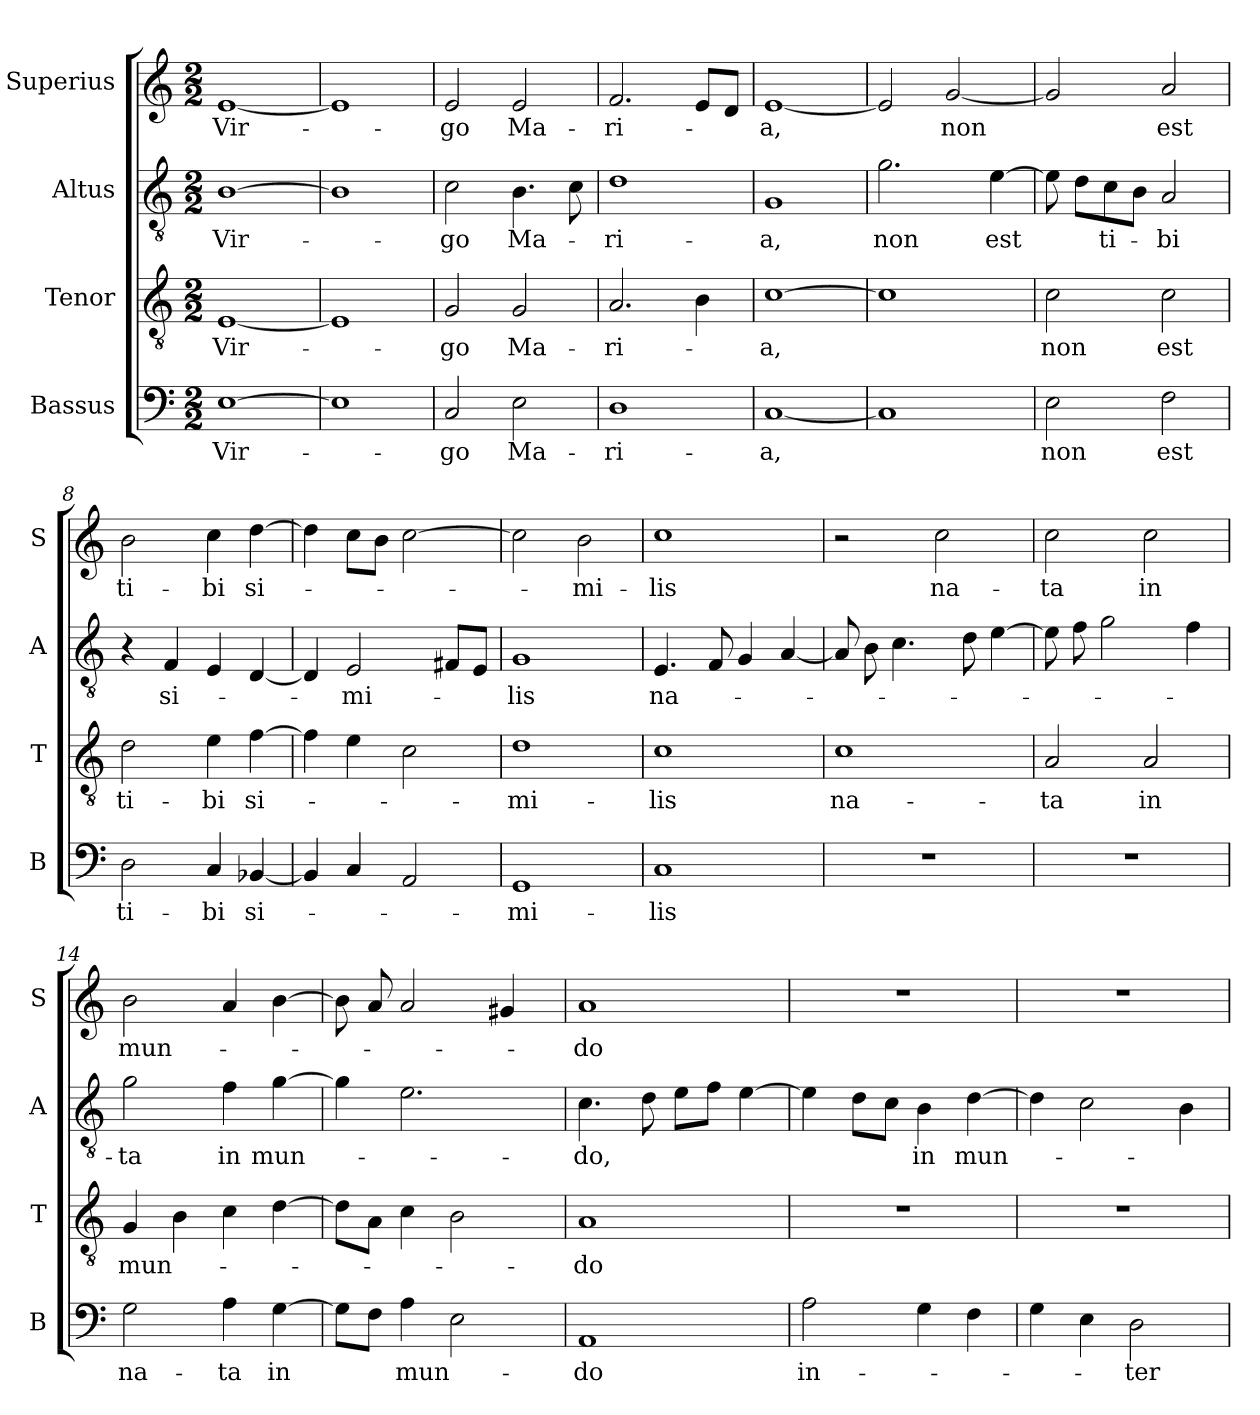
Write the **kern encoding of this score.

**kern	**text	**kern	**text	**kern	**text	**kern	**text
*part4	*part4	*part3	*part3	*part2	*part2	*part1	*part1
*staff4	*staff4	*staff3	*staff3	*staff2	*staff2	*staff1	*staff1
*I"Bassus	*	*I"Tenor	*	*I"Altus	*	*I"Superius	*
*I'B	*	*I'T	*	*I'A	*	*I'S	*
*clefF4	*	*clefGv2	*	*clefGv2	*	*clefG2	*
*k[]	*	*k[]	*	*k[]	*	*k[]	*
*C:	*	*C:	*	*C:	*	*C:	*
*M2/2	*	*M2/2	*	*M2/2	*	*M2/2	*
=1	=1	=1	=1	=1	=1	=1	=1
[1E	Vir-	[1E	Vir-	[1B	Vir-	[1e	Vir-
=2	=2	=2	=2	=2	=2	=2	=2
1E]	.	1E]	.	1B]	.	1e]	.
=3	=3	=3	=3	=3	=3	=3	=3
2C	-go	2G	-go	2c	-go	2e	-go
2E	Ma-	2G	Ma-	4.B	Ma-	2e	Ma-
.	.	.	.	8c	.	.	.
=4	=4	=4	=4	=4	=4	=4	=4
1D	-ri-	2.A	-ri-	1d	-ri-	2.f	-ri-
.	.	4B	.	.	.	8eL	.
.	.	.	.	.	.	8dJ	.
=5	=5	=5	=5	=5	=5	=5	=5
[1C	-a,	[1c	-a,	1G	-a,	[1e	-a,
=6	=6	=6	=6	=6	=6	=6	=6
1C]	.	1c]	.	2.g	non	2e]	.
.	.	.	.	.	.	[2g	non
.	.	.	.	[4e	est	.	.
=7	=7	=7	=7	=7	=7	=7	=7
2E	non	2c	non	8e]	.	2g]	.
.	.	.	.	8dL	.	.	.
.	.	.	.	8c	ti-	.	.
.	.	.	.	8BJ	.	.	.
2F	est	2c	est	2A	-bi	2a	est
=8	=8	=8	=8	=8	=8	=8	=8
2D	ti-	2d	ti-	4r	.	2b	ti-
.	.	.	.	4F	si-	.	.
4C	-bi	4e	-bi	4E	.	4cc	-bi
[4BB-X	si-	[4f	si-	[4D	.	[4dd	si-
=9	=9	=9	=9	=9	=9	=9	=9
4BB-]	.	4f]	.	4D]	.	4dd]	.
4C	.	4e	.	2E	-mi-	8ccL	.
.	.	.	.	.	.	8bJ	.
2AA	.	2c	.	.	.	[2cc	.
.	.	.	.	8F#XL	.	.	.
.	.	.	.	8EJ	.	.	.
=10	=10	=10	=10	=10	=10	=10	=10
1GG	-mi-	1d	-mi-	1G	-lis	2cc]	.
.	.	.	.	.	.	2b	-mi-
=11	=11	=11	=11	=11	=11	=11	=11
1C	-lis	1c	-lis	4.E	na-	1cc	-lis
.	.	.	.	8F	.	.	.
.	.	.	.	4G	.	.	.
.	.	.	.	[4A	.	.	.
=12	=12	=12	=12	=12	=12	=12	=12
1r	.	1c	na-	8A]	.	2r	.
.	.	.	.	8B	.	.	.
.	.	.	.	4.c	.	.	.
.	.	.	.	.	.	2cc	na-
.	.	.	.	8d	.	.	.
.	.	.	.	[4e	.	.	.
=13	=13	=13	=13	=13	=13	=13	=13
1r	.	2A	-ta	8e]	.	2cc	-ta
.	.	.	.	8f	.	.	.
.	.	.	.	2g	.	.	.
.	.	2A	in	.	.	2cc	in
.	.	.	.	4f	.	.	.
=14	=14	=14	=14	=14	=14	=14	=14
2G	na-	4G	mun-	2g	-ta	2b	mun-
.	.	4B	.	.	.	.	.
4A	-ta	4c	.	4f	in	4a	.
[4G	in	[4d	.	[4g	mun-	[4b	.
=15	=15	=15	=15	=15	=15	=15	=15
8G\L]	.	8d\L]	.	4g]	.	8b]	.
8F\J	.	8A\J	.	.	.	8a	.
4A	mun-	4c	.	2.e	.	2a	.
2E	.	2B	.	.	.	.	.
.	.	.	.	.	.	4g#X	.
=16	=16	=16	=16	=16	=16	=16	=16
1AA	-do	1A	-do	4.c	-do,	1a	-do
.	.	.	.	8d	.	.	.
.	.	.	.	8eL	.	.	.
.	.	.	.	8fJ	.	.	.
.	.	.	.	[4e	.	.	.
=17	=17	=17	=17	=17	=17	=17	=17
2A	in-	1r	.	4e]	.	1r	.
.	.	.	.	8dL	.	.	.
.	.	.	.	8cJ	.	.	.
4G	.	.	.	4B	in	.	.
4F	.	.	.	[4d	mun-	.	.
=18	=18	=18	=18	=18	=18	=18	=18
4G	.	1r	.	4d]	.	1r	.
4E	.	.	.	2c	.	.	.
2D	-ter	.	.	.	.	.	.
.	.	.	.	4B	.	.	.
=	=	=	=	=	=	=	=
*-	*-	*-	*-	*-	*-	*-	*-
